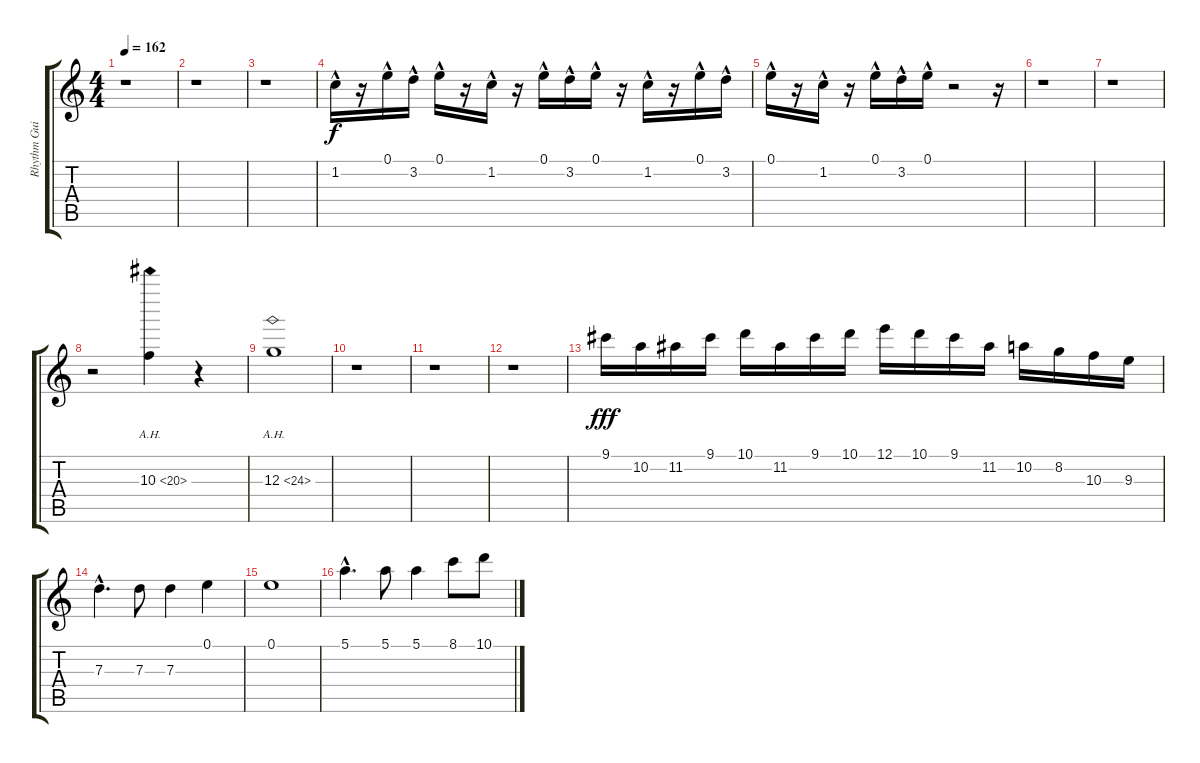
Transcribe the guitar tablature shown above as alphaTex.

\track ("Rhythm Guitar" "Rhythm Gui") {instrument distortionguitar}
\staff {score tabs}
\tuning (E4 B3 G3 D3 A2 E2) {hide}
\ts (4 4)
\tempo 162
\clef g2
\ks c
r.1{dy f} |
r.1 |
r.1 |
1.2{hac}.16 r.16 0.1{hac}.16 3.2{hac}.16 0.1{hac}.16 r.16 1.2{hac}.16 r.16 0.1{hac}.16 3.2{hac}.16 0.1{hac}.16 r.16 1.2{hac}.16 r.16 0.1{hac}.16 3.2{hac}.16 |
0.1{hac}.16 r.16 1.2{hac}.16 r.16 0.1{hac}.16 3.2{hac}.16 0.1{hac}.16 r.2 r.16 |
r.1 |
r.1 |
r.2 10.3{ah 10}.4 r.4 |
12.3{ah 12}.1 |
r.1 |
r.1 |
r.1 |
9.1.16{dy fff volume 16} 10.2.16 11.2.16 9.1.16 10.1.16 11.2.16 9.1.16 10.1.16 12.1.16 10.1.16 9.1.16 11.2.16 10.2.16 8.2.16 10.3.16 9.3.16 |
7.3{hac}.4{d} 7.3.8 7.3.4 0.1.4 |
0.1.1 |
5.1{hac}.4{d} 5.1.8 5.1.4 8.1.8 10.1.8
